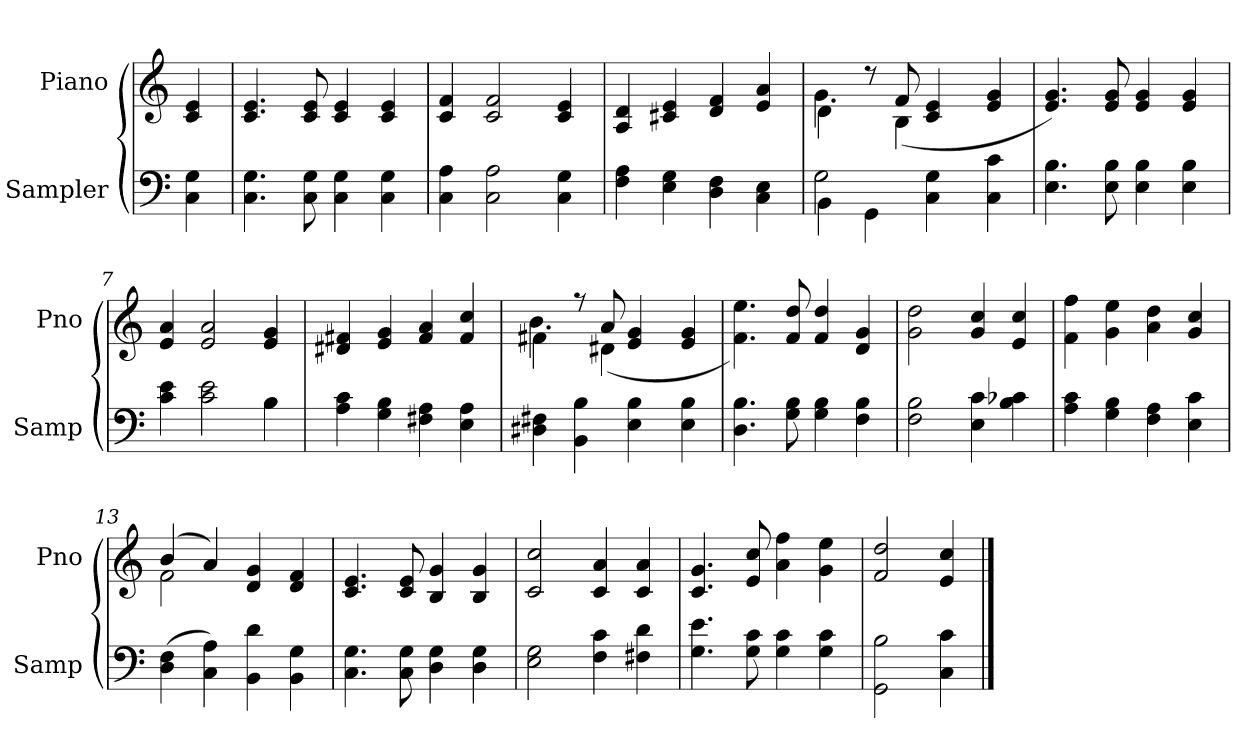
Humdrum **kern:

**kern	**kern
*part2	*part1
*staff2	*staff1
*I"Sampler	*I"Piano
*I'Samp	*I'Pno
*clefF4	*clefG2
=1	=1
4C 4G	4c 4e
=2	=2
4.C 4.G	4.c 4.e
8C 8G	8c 8e
4C 4G	4c 4e
4C 4G	4c 4e
=3	=3
4C 4A	4c 4f
2C 2A	2c 2f
4C 4G	4c 4e
=4	=4
4F 4A	4A 4d
4E 4G	4c#X 4e
4D 4F	4d 4f
4C 4E	4e 4a
=5	=5
*^	*^
4BB\	2G	4d\	4.g
4GG\	.	8r	.
.	.	8f/	(4B
4C 4G	2ryy	4c 4e	.
.	.	.	4.ryy
4C 4c	.	4e 4g	.
*v	*v	*	*
*	*v	*v
=6	=6
4.E 4.B	4.e 4.g)
8E 8B	8e 8g
4E 4B	4e 4g
4E 4B	4e 4g
=7	=7
*^	*
4c 4e	2.ryy	4e 4a
2c 2e	.	2e 2a
4B\	4B	4e 4g
*v	*v	*
=8	=8
4A 4c	4d#X 4f#X
4G 4B	4e 4g
4F#X 4A	4f# 4a
4E 4A	4f# 4cc
=9	=9
*	*^
4D#X 4F#X	4f#X\	4.b
4BB 4B	8r	.
.	8a/	(4d#X
4E 4B	4e 4g	.
.	.	4.ryy
4E 4B	4e 4g	.
*	*v	*v
=10	=10
4.D 4.B	4.f 4.ee)
8G 8B	8f 8dd
4G 4B	4f 4dd
4F 4B	4d 4g
=11	=11
2F 2B	2g 2dd
4E 4c	4g 4cc
4B 4c-X	4e 4cc
=12	=12
4A 4c	4f 4ff
4G 4B	4g 4ee
4F 4A	4a 4dd
4E 4c	4g 4cc
=13	=13
*	*^
(4D 4F	(4b/	2f
4C 4A)	4a/)	.
4BB 4d	4d 4g	2ryy
4BB 4G	4d 4f	.
*	*v	*v
=14	=14
4.C 4.G	4.c 4.e
8C 8G	8c 8e
4D 4G	4B 4g
4D 4G	4B 4g
=15	=15
2E 2G	2c 2cc
4F 4c	4c 4a
4F#X 4d	4c 4a
=16	=16
4.G 4.e	4.c 4.g
8G 8c	8e 8cc
4G 4c	4a 4ff
4G 4c	4g 4ee
=17	=17
2GG 2B	2f 2dd
4C 4c	4e 4cc
==	==
*-	*-
